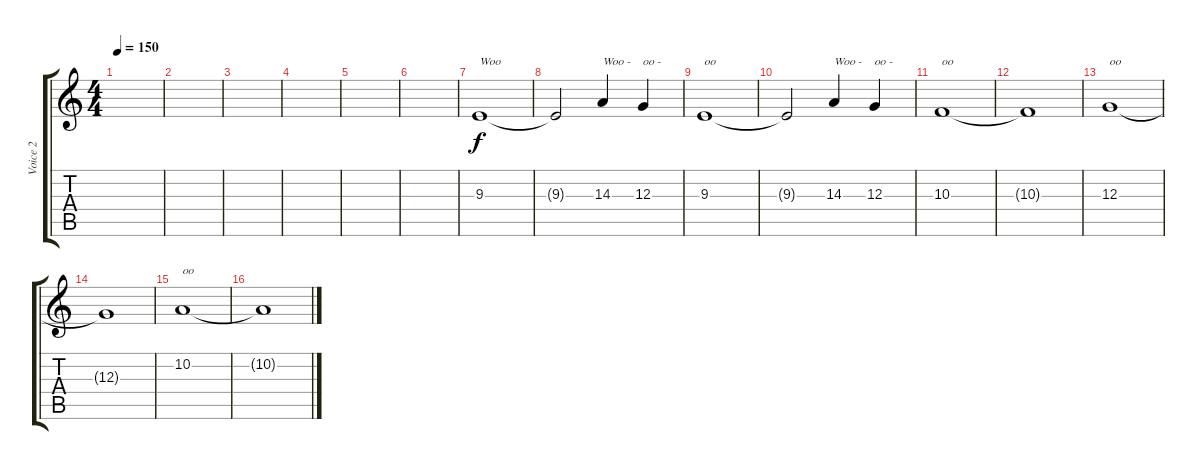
\track ("Voice 2" "Voice 2") {instrument lead6voice}
\staff {score tabs}
\tuning (E4 B3 G3 D3 A2 E2) {hide}
\ts (4 4)
\tempo 150
\clef g2
\ks c
|
|
|
|
|
|
9.3.1{txt "Woo"} |
9.3{t}.2 14.3.4{txt "Woo -"} 12.3.4{txt "oo -"} |
9.3.1{txt "oo"} |
9.3{t}.2 14.3.4{txt "Woo -"} 12.3.4{txt "oo -"} |
10.3.1{txt "oo"} |
10.3{t}.1 |
12.3.1{txt "oo"} |
12.3{t}.1 |
10.2.1{txt "oo"} |
10.2{t}.1
